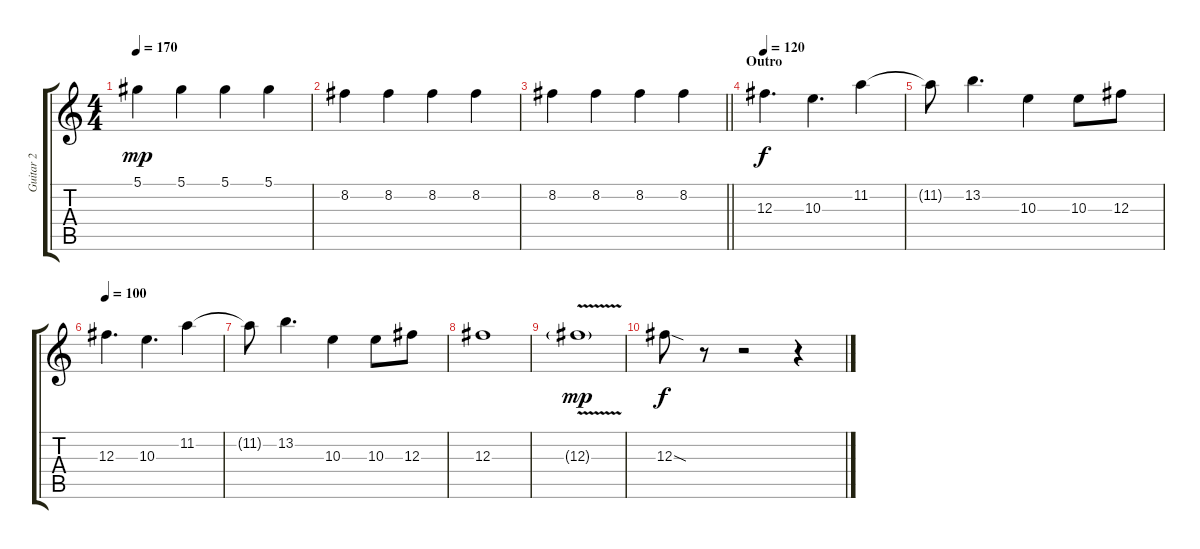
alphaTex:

\track ("Guitar 2" "Guitar 2") {instrument electricguitarjazz}
\staff {score tabs}
\tuning (Eb4 Bb3 Gb3 Db3 Ab2 Eb2) {hide}
\ts (4 4)
\tempo 170
\clef g2
\ks c
5.1.4{dy mp} 5.1.4 5.1.4 5.1.4 |
8.2.4 8.2.4 8.2.4 8.2.4 |
\barLineRight lightlight
8.2.4 8.2.4 8.2.4 8.2.4 |
\section ("" "Outro")
\tempo 130
\tempo 120
12.3.4{d dy f instrument distortionguitar} 10.3.4{d} 11.2.4 |
11.2{t}.8 13.2.4{d} 10.3.4 10.3.8 12.3.8 |
\tempo 100
12.3.4{d} 10.3.4{d} 11.2.4 |
11.2{t}.8 13.2.4{d} 10.3.4 10.3.8 12.3.8 |
12.3.1 |
12.3{v g}.1{dy mp} |
12.3{sod}.8{dy f} r.8 r.2 r.4
